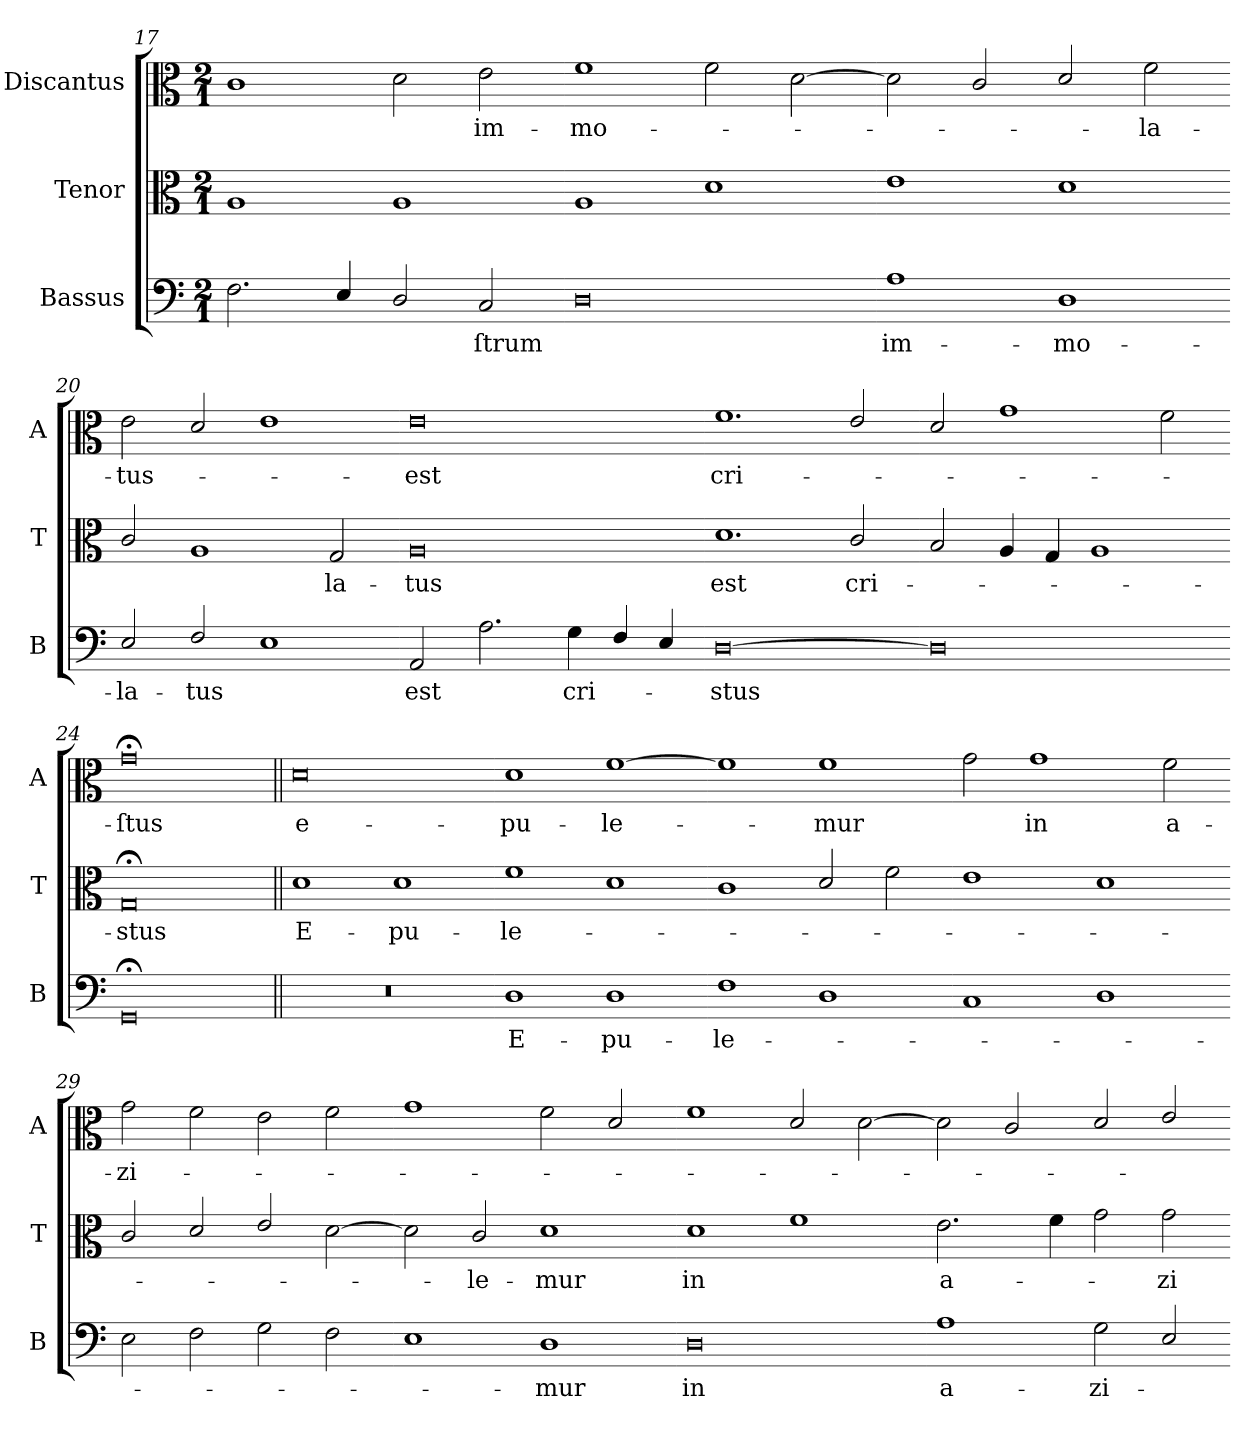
**kern	**text	**kern	**text	**kern	**text
*part3	*part3	*part2	*part2	*part1	*part1
*staff3	*staff3	*staff2	*staff2	*staff1	*staff1
*I"Bassus	*	*I"Tenor	*	*I"Discantus	*
*I'B	*	*I'T	*	*I'A	*
*clefF4	*	*clefC3	*	*clefC3	*
*k[]	*	*k[]	*	*k[]	*
*G:mix	*	*G:mix	*	*G:mix	*
*M2/1	*	*M2/1	*	*M2/1	*
=17	=17	=17	=17	=17	=17
2.F\	.	1A	.	1c	.
4E/	.	.	.	.	.
2D/	.	1A	.	2d\	.
2C/	-ſtrum	.	.	2e\	im-
=18-	=18-	=18-	=18-	=18-	=18-
0D	.	1A	.	1f	-mo-
.	.	1d	.	2f\	.
.	.	.	.	[2d\	.
=19-	=19-	=19-	=19-	=19-	=19-
1A	im-	1e	.	2d\]	.
.	.	.	.	2c/	.
1D	-mo-	1d	.	2d/	.
.	.	.	.	2f\	-la-
=20-	=20-	=20-	=20-	=20-	=20-
2E/	-la-	2c/	.	2e\	-tus-
2F/	-tus	1A	.	2d/	.
1E	.	.	.	1e	.
.	.	2G/	-la-	.	.
=21-	=21-	=21-	=21-	=21-	=21-
2AA/	est	0A	-tus	0e	-est
2.A\	.	.	.	.	.
4G\	cri-	.	.	.	.
4F/	.	.	.	.	.
4E/	.	.	.	.	.
=22-	=22-	=22-	=22-	=22-	=22-
[0D	-stus	1.d	est	1.f	cri-
.	.	2c/	cri-	2e/	.
=23-	=23-	=23-	=23-	=23-	=23-
0D]	.	2B/	.	2d/	.
.	.	4A/	.	1g	.
.	.	4G/	.	.	.
.	.	1A	.	.	.
.	.	.	.	2f\	.
=24-	=24-	=24-	=24-	=24-	=24-
0GG;<	.	0G;<	-stus	0g;	-ſtus
=25||	=25||	=25||	=25||	=25||	=25||
0r	.	1d	E-	0d	e-
.	.	1d	-pu-	.	.
=26-	=26-	=26-	=26-	=26-	=26-
1D	E-	1f	-le-	1d	-pu-
1D	-pu-	1d	.	[1f	-le-
=27-	=27-	=27-	=27-	=27-	=27-
1F	-le-	1c	.	1f]	.
1D	.	2d/	.	1f	-mur
.	.	2f\	.	.	.
=28-	=28-	=28-	=28-	=28-	=28-
1C	.	1e	.	2g\	.
.	.	.	.	1g	in
1D	.	1d	.	.	.
.	.	.	.	2f\	a-
=29-	=29-	=29-	=29-	=29-	=29-
2E\	.	2c/	.	2g\	-zi-
2F\	.	2d/	.	2f\	.
2G\	.	2e/	.	2e\	.
2F\	.	[2d\	.	2f\	.
=30-	=30-	=30-	=30-	=30-	=30-
1E	.	2d\]	.	1g	.
.	.	2c/	-le-	.	.
1D	-mur	1d	-mur	2f\	.
.	.	.	.	2d/	.
=31-	=31-	=31-	=31-	=31-	=31-
0D	in	1d	in	1f	.
.	.	1f	.	2d/	.
.	.	.	.	[2d\	.
=32-	=32-	=32-	=32-	=32-	=32-
1A	a-	2.e\	a-	2d\]	.
.	.	.	.	2c/	.
.	.	4f\	.	.	.
2G\	-zi-	2g\	.	2d/	.
2E/	.	2g\	-zi-	2e/	.
=-	=-	=-	=-	=-	=-
*-	*-	*-	*-	*-	*-
